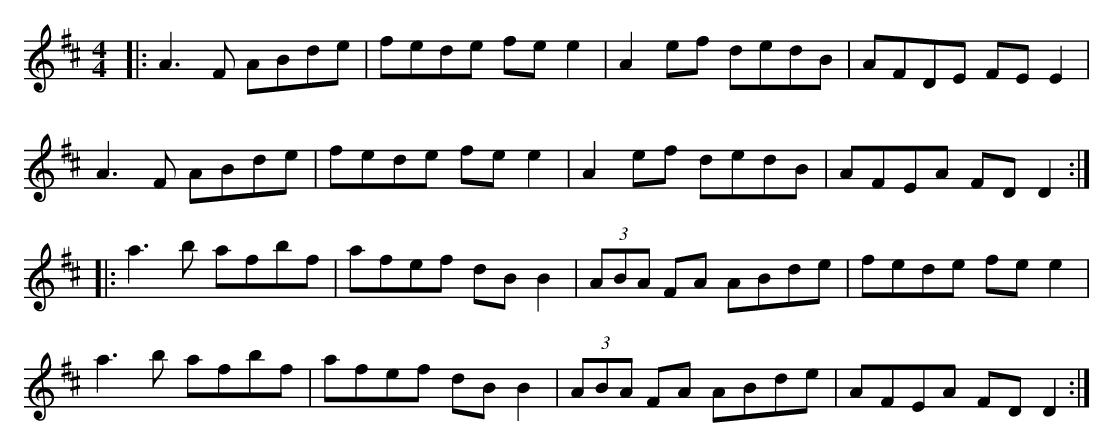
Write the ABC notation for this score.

X:1
M:4/4
K:D
|:A3F ABde|fede fe e2|A2 ef dedB|AFDE FE E2|
A3F ABde|fede fe e2|A2 ef dedB|AFEA FD D2:|
|:a3b afbf|afef dB B2|(3ABA FA ABde|fede fe e2|
a3b afbf|afef dB B2|(3ABA FA ABde|AFEA FD D2:|
